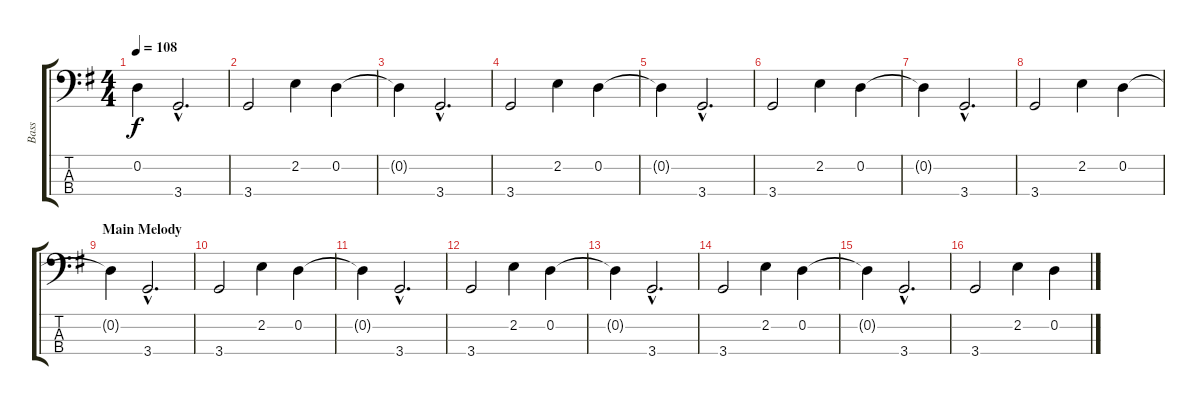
\track ("Bass" "Bass") {instrument electricbassfinger}
\staff {score tabs}
\tuning (G2 D2 A1 E1) {hide}
\ts (4 4)
\tempo 108
\clef f4
\ks g
0.2{t}.4{dy f} 3.4{hac}.2{d} |
3.4.2 2.2.4 0.2.4 |
0.2{t}.4 3.4{hac}.2{d} |
3.4.2 2.2.4 0.2.4 |
0.2{t}.4 3.4{hac}.2{d} |
3.4.2 2.2.4 0.2.4 |
0.2{t}.4 3.4{hac}.2{d} |
3.4.2 2.2.4 0.2.4 |
\section ("" "Main Melody")
0.2{t}.4 3.4{hac}.2{d} |
3.4.2 2.2.4 0.2.4 |
0.2{t}.4 3.4{hac}.2{d} |
3.4.2 2.2.4 0.2.4 |
0.2{t}.4 3.4{hac}.2{d} |
3.4.2 2.2.4 0.2.4 |
0.2{t}.4 3.4{hac}.2{d} |
3.4.2 2.2.4 0.2.4
